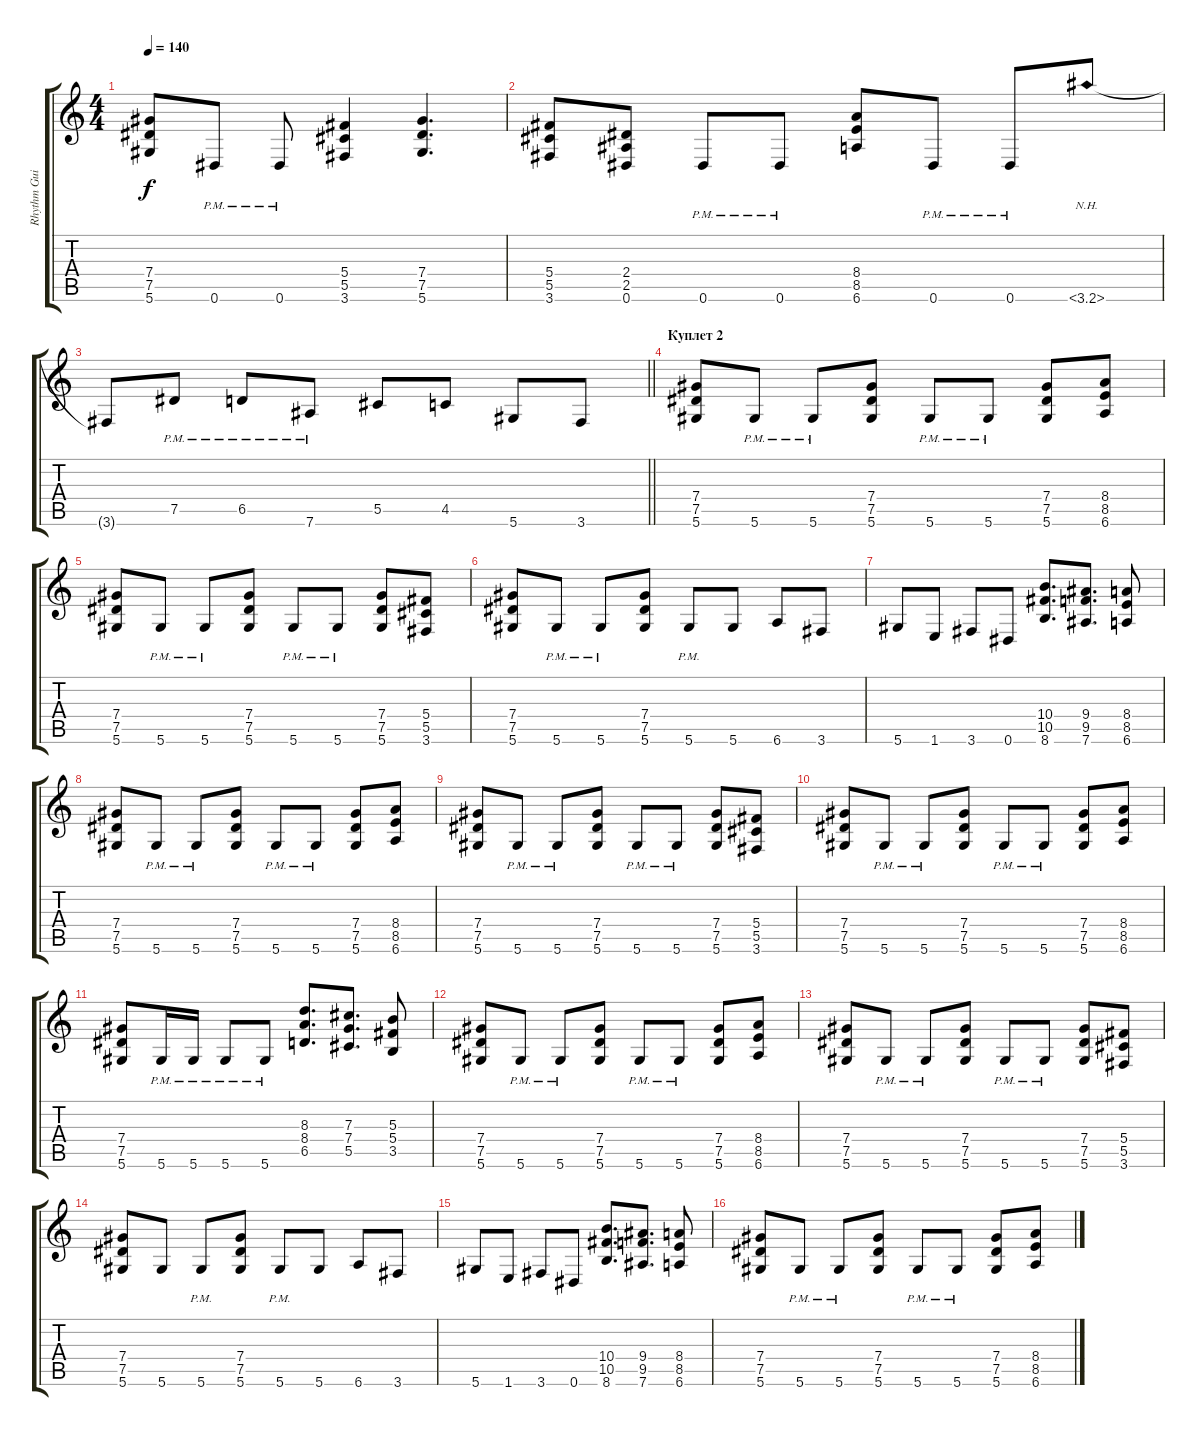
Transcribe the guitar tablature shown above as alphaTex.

\track ("Rhythm Guitar Left" "Rhythm Gui") {instrument distortionguitar}
\staff {score tabs}
\tuning (Eb4 Bb3 Gb3 Db3 Ab2 Eb2) {hide}
\ts (4 4)
\tempo 140
\clef g2
\ks c
(7.4 7.5 5.6).8{dy f} 0.6{pm}.8 0.6{pm}.8 (5.4 5.5 3.6).4 (7.4 7.5 5.6).4{d} |
(5.4 5.5 3.6).8 (2.4 2.5 0.6).8 0.6{pm}.8 0.6{pm}.8 (8.4 8.5 6.6).8 0.6{pm}.8 0.6{pm}.8 3.6{nh}.8 |
\barLineRight lightlight
3.6{t}.8 7.5{pm}.8 6.5{pm}.8 7.6{pm}.8 5.5.8 4.5.8 5.6.8 3.6.8 |
\section ("" "Куплет 2")
(7.4 7.5 5.6).8 5.6{pm}.8 5.6{pm}.8 (7.4 7.5 5.6).8 5.6{pm}.8 5.6{pm}.8 (7.4 7.5 5.6).8 (8.4 8.5 6.6).8 |
(7.4 7.5 5.6).8 5.6{pm}.8 5.6{pm}.8 (7.4 7.5 5.6).8 5.6{pm}.8 5.6{pm}.8 (7.4 7.5 5.6).8 (5.4 5.5 3.6).8 |
(7.4 7.5 5.6).8 5.6{pm}.8 5.6{pm}.8 (7.4 7.5 5.6).8 5.6{pm}.8 5.6.8 6.6.8 3.6.8 |
5.6.8 1.6.8 3.6.8 0.6.8 (10.4 10.5 8.6).8{d} (9.4 9.5 7.6).8{d} (8.4 8.5 6.6).8 |
(7.4 7.5 5.6).8 5.6{pm}.8 5.6{pm}.8 (7.4 7.5 5.6).8 5.6{pm}.8 5.6{pm}.8 (7.4 7.5 5.6).8 (8.4 8.5 6.6).8 |
(7.4 7.5 5.6).8 5.6{pm}.8 5.6{pm}.8 (7.4 7.5 5.6).8 5.6{pm}.8 5.6{pm}.8 (7.4 7.5 5.6).8 (5.4 5.5 3.6).8 |
(7.4 7.5 5.6).8 5.6{pm}.8 5.6{pm}.8 (7.4 7.5 5.6).8 5.6{pm}.8 5.6{pm}.8 (7.4 7.5 5.6).8 (8.4 8.5 6.6).8 |
(7.4 7.5 5.6).8 5.6{pm}.16 5.6{pm}.16 5.6{pm}.8 5.6{pm}.8 (8.3 8.4 6.5).8{d} (7.3 7.4 5.5).8{d} (5.3 5.4 3.5).8 |
(7.4 7.5 5.6).8 5.6{pm}.8 5.6{pm}.8 (7.4 7.5 5.6).8 5.6{pm}.8 5.6{pm}.8 (7.4 7.5 5.6).8 (8.4 8.5 6.6).8 |
(7.4 7.5 5.6).8 5.6{pm}.8 5.6{pm}.8 (7.4 7.5 5.6).8 5.6{pm}.8 5.6{pm}.8 (7.4 7.5 5.6).8 (5.4 5.5 3.6).8 |
(7.4 7.5 5.6).8 5.6.8 5.6{pm}.8 (7.4 7.5 5.6).8 5.6{pm}.8 5.6.8 6.6.8 3.6.8 |
5.6.8 1.6.8 3.6.8 0.6.8 (10.4 10.5 8.6).8{d} (9.4 9.5 7.6).8{d} (8.4 8.5 6.6).8 |
(7.4 7.5 5.6).8 5.6{pm}.8 5.6{pm}.8 (7.4 7.5 5.6).8 5.6{pm}.8 5.6{pm}.8 (7.4 7.5 5.6).8 (8.4 8.5 6.6).8
